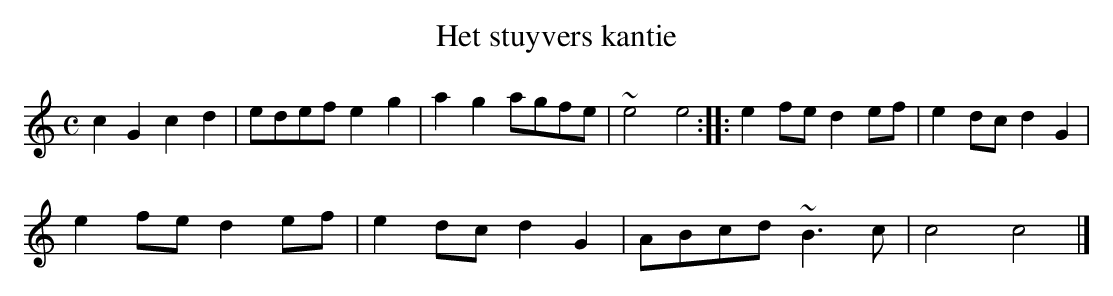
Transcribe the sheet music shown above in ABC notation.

X:1
T:Het stuyvers kantie
M:C
K:Cmaj
c2G2c2d2|edefe2g2|a2g2agfe|~e4e4:||:e2fed2ef|e2dcd2G2|
e2fed2ef|e2dcd2G2|ABcd~B3c|c4c4|]
